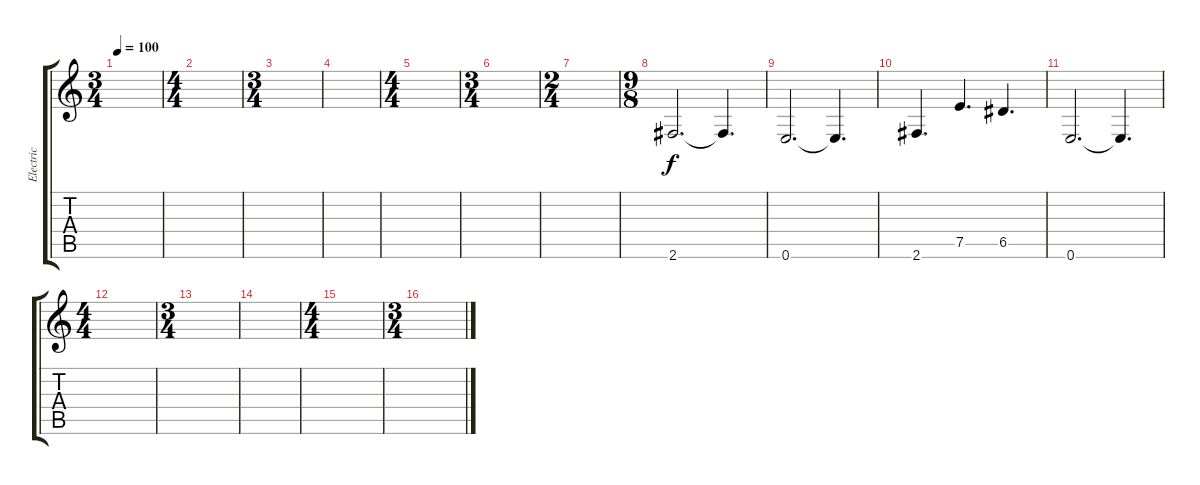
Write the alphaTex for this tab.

\track ("Electric" "Electric") {instrument overdrivenguitar}
\staff {score tabs}
\tuning (E4 B3 G3 D3 A2 E2) {hide}
\ts (3 4)
\tempo 100
\clef g2
\ks c
|
\ts (4 4)
|
\ts (3 4)
|
|
\ts (4 4)
|
\ts (3 4)
|
\ts (2 4)
|
\ts (9 8)
2.6.2{d} 2.6{t}.4{d} |
0.6.2{d} 0.6{t}.4{d} |
2.6.4{d} 7.5.4{d} 6.5.4{d} |
0.6.2{d} 0.6{t}.4{d} |
\ts (4 4)
|
\ts (3 4)
|
|
\ts (4 4)
|
\ts (3 4)
